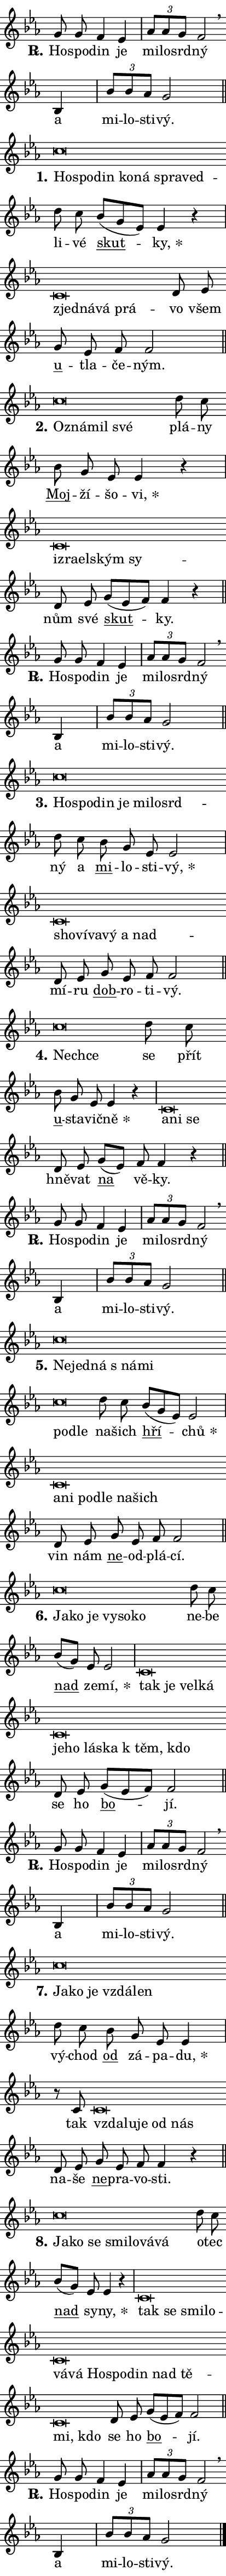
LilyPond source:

\version "2.22.1"
\header { tagline = "" }
\paper {
  indent = 0\cm
  top-margin = 0\cm
  right-margin = 0\cm
  bottom-margin = 0\cm
  left-margin = 0\cm
  paper-width = 7\cm
  page-breaking = #ly:one-page-breaking
  system-system-spacing.basic-distance = #11
  score-system-spacing.basic-distance = #11
  ragged-last = ##f
}


%% Author: Thomas Morley
%% https://lists.gnu.org/archive/html/lilypond-user/2020-05/msg00002.html
#(define (line-position grob)
"Returns position of @var[grob} in current system:
   @code{'start}, if at first time-step
   @code{'end}, if at last time-step
   @code{'middle} otherwise
"
  (let* ((col (ly:item-get-column grob))
         (ln (ly:grob-object col 'left-neighbor))
         (rn (ly:grob-object col 'right-neighbor))
         (col-to-check-left (if (ly:grob? ln) ln col))
         (col-to-check-right (if (ly:grob? rn) rn col))
         (break-dir-left
           (and
             (ly:grob-property col-to-check-left 'non-musical #f)
             (ly:item-break-dir col-to-check-left)))
         (break-dir-right
           (and
             (ly:grob-property col-to-check-right 'non-musical #f)
             (ly:item-break-dir col-to-check-right))))
        (cond ((eqv? 1 break-dir-left) 'start)
              ((eqv? -1 break-dir-right) 'end)
              (else 'middle))))

#(define (tranparent-at-line-position vctor)
  (lambda (grob)
  "Relying on @code{line-position} select the relevant enry from @var{vctor}.
Used to determine transparency,"
    (case (line-position grob)
      ((end) (not (vector-ref vctor 0)))
      ((middle) (not (vector-ref vctor 1)))
      ((start) (not (vector-ref vctor 2))))))

noteHeadBreakVisibility =
#(define-music-function (break-visibility)(vector?)
"Makes @code{NoteHead}s transparent relying on @var{break-visibility}"
#{
  \override NoteHead.transparent =
    #(tranparent-at-line-position break-visibility)
#})

#(define delete-ledgers-for-transparent-note-heads
  (lambda (grob)
    "Reads whether a @code{NoteHead} is transparent.
If so this @code{NoteHead} is removed from @code{'note-heads} from
@var{grob}, which is supposed to be @code{LedgerLineSpanner}.
As a result ledgers are not printed for this @code{NoteHead}"
    (let* ((nhds-array (ly:grob-object grob 'note-heads))
           (nhds-list
             (if (ly:grob-array? nhds-array)
                 (ly:grob-array->list nhds-array)
                 '()))
           ;; Relies on the transparent-property being done before
           ;; Staff.LedgerLineSpanner.after-line-breaking is executed.
           ;; This is fragile ...
           (to-keep
             (remove
               (lambda (nhd)
                 (ly:grob-property nhd 'transparent #f))
               nhds-list)))
      ;; TODO find a better method to iterate over grob-arrays, similiar
      ;; to filter/remove etc for lists
      ;; For now rebuilt from scratch
      (set! (ly:grob-object grob 'note-heads)  '())
      (for-each
        (lambda (nhd)
          (ly:pointer-group-interface::add-grob grob 'note-heads nhd))
        to-keep))))

hideNotes = {
  \noteHeadBreakVisibility #begin-of-line-visible
}
unHideNotes = {
  \noteHeadBreakVisibility #all-visible
}

% work-around for resetting accidentals
% https://lilypond.org/doc/v2.23/Documentation/notation/displaying-rhythms#unmetered-music
cadenzaMeasure = {
  \cadenzaOff
  \partial 1024 s1024
  \cadenzaOn
}

#(define-markup-command (accent layout props text) (markup?)
  "Underline accented syllable"
  (interpret-markup layout props
    #{\markup \override #'(offset . 4.3) \underline { #text }#}))

responsum = \markup \concat {
  "R" \hspace #-1.05 \path #0.1 #'((moveto 0 0.07) (lineto 0.9 0.8)) \hspace #0.05 "."
}

\layout {
    \context {
        \Staff
        \remove "Time_signature_engraver"
        \override LedgerLineSpanner.after-line-breaking = #delete-ledgers-for-transparent-note-heads
    }
    \context {
        \Voice {
            \override NoteHead.output-attributes = #'((class . "notehead"))
            \override Hairpin.height = #0.55
        }
    }
    \context {
        \Lyrics {
            \override StanzaNumber.output-attributes = #'((class . "stanzanumber"))
            \override LyricSpace.minimum-distance = #0.9
            \override LyricText.font-name = #"TeX Gyre Schola"
            \override LyricText.font-size = 1
            \override StanzaNumber.font-name = #"TeX Gyre Schola Bold"
            \override StanzaNumber.font-size = 1
        }
    }
}

% magnetic-lyrics.ily
%
%   written by
%     Jean Abou Samra <jean@abou-samra.fr>
%     Werner Lemberg <wl@gnu.org>
%
%   adapted by
%     Jiri Hon <jiri.hon@gmail.com>
%
% Version 2022-Apr-15

% https://www.mail-archive.com/lilypond-user@gnu.org/msg149350.html

#(define (Left_hyphen_pointer_engraver context)
   "Collect syllable-hyphen-syllable occurrences in lyrics and store
them in properties.  This engraver only looks to the left.  For
example, if the lyrics input is @code{foo -- bar}, it does the
following.

@itemize @bullet
@item
Set the @code{text} property of the @code{LyricHyphen} grob between
@q{foo} and @q{bar} to @code{foo}.

@item
Set the @code{left-hyphen} property of the @code{LyricText} grob with
text @q{foo} to the @code{LyricHyphen} grob between @q{foo} and
@q{bar}.
@end itemize

Use this auxiliary engraver in combination with the
@code{lyric-@/text::@/apply-@/magnetic-@/offset!} hook."
   (let ((hyphen #f)
         (text #f))
     (make-engraver
      (acknowledgers
       ((lyric-syllable-interface engraver grob source-engraver)
        (set! text grob)))
      (end-acknowledgers
       ((lyric-hyphen-interface engraver grob source-engraver)
        ;(when (not (grob::has-interface grob 'lyric-space-interface))
          (set! hyphen grob)));)
      ((stop-translation-timestep engraver)
       (when (and text hyphen)
         (ly:grob-set-object! text 'left-hyphen hyphen))
       (set! text #f)
       (set! hyphen #f)))))

#(define (lyric-text::apply-magnetic-offset! grob)
   "If the space between two syllables is less than the value in
property @code{LyricText@/.details@/.squash-threshold}, move the right
syllable to the left so that it gets concatenated with the left
syllable.

Use this function as a hook for
@code{LyricText@/.after-@/line-@/breaking} if the
@code{Left_@/hyphen_@/pointer_@/engraver} is active."
   (let ((hyphen (ly:grob-object grob 'left-hyphen #f)))
     (when hyphen
       (let ((left-text (ly:spanner-bound hyphen LEFT)))
         (when (grob::has-interface left-text 'lyric-syllable-interface)
           (let* ((common (ly:grob-common-refpoint grob left-text X))
                  (this-x-ext (ly:grob-extent grob common X))
                  (left-x-ext
                   (begin
                     ;; Trigger magnetism for left-text.
                     (ly:grob-property left-text 'after-line-breaking)
                     (ly:grob-extent left-text common X)))
                  ;; `delta` is the gap width between two syllables.
                  (delta (- (interval-start this-x-ext)
                            (interval-end left-x-ext)))
                  (details (ly:grob-property grob 'details))
                  (threshold (assoc-get 'squash-threshold details 0.2)))
             (when (< delta threshold)
               (let* (;; We have to manipulate the input text so that
                      ;; ligatures crossing syllable boundaries are not
                      ;; disabled.  For languages based on the Latin
                      ;; script this is essentially a beautification.
                      ;; However, for non-Western scripts it can be a
                      ;; necessity.
                      (lt (ly:grob-property left-text 'text))
                      (rt (ly:grob-property grob 'text))
                      (is-space (grob::has-interface hyphen 'lyric-space-interface))
                      (space (if is-space " " ""))
                      (space-markup (grob-interpret-markup grob " "))
                      (space-size (interval-length (ly:stencil-extent space-markup X)))
                      (extra-delta (if is-space space-size 0))
                      ;; Append new syllable.
                      (ltrt-space (if (and (string? lt) (string? rt))
                                (string-append lt space rt)
                                (make-concat-markup (list lt space rt))))
                      ;; Right-align `ltrt` to the right side.
                      (ltrt-space-markup (grob-interpret-markup
                               grob
                               (make-translate-markup
                                (cons (interval-length this-x-ext) 0)
                                (make-right-align-markup ltrt-space)))))
                 (begin
                   ;; Don't print `left-text`.
                   (ly:grob-set-property! left-text 'stencil #f)
                   ;; Set text and stencil (which holds all collected
                   ;; syllables so far) and shift it to the left.
                   (ly:grob-set-property! grob 'text ltrt-space)
                   (ly:grob-set-property! grob 'stencil ltrt-space-markup)
                   (ly:grob-translate-axis! grob (- (- delta extra-delta)) X))))))))))


#(define (lyric-hyphen::displace-bounds-first grob)
   ;; Make very sure this callback isn't triggered too early.
   (let ((left (ly:spanner-bound grob LEFT))
         (right (ly:spanner-bound grob RIGHT)))
     (ly:grob-property left 'after-line-breaking)
     (ly:grob-property right 'after-line-breaking)
     (ly:lyric-hyphen::print grob)))

squashThreshold = #0.4

\layout {
  \context {
    \Lyrics
    \consists #Left_hyphen_pointer_engraver
    \override LyricText.after-line-breaking =
      #lyric-text::apply-magnetic-offset!
    \override LyricHyphen.stencil = #lyric-hyphen::displace-bounds-first
    \override LyricText.details.squash-threshold = \squashThreshold
    \override LyricHyphen.minimum-distance = 0
    \override LyricHyphen.minimum-length = \squashThreshold
  }
}

squash = \override LyricText.details.squash-threshold = 9999
unSquash = \override LyricText.details.squash-threshold = \squashThreshold

left = \override LyricText.self-alignment-X = #LEFT
unLeft = \revert LyricText.self-alignment-X

starOffset = #(lambda (grob) 
                (let ((x_offset (ly:self-alignment-interface::aligned-on-x-parent grob)))
                  (if (= x_offset 0) 0 (+ x_offset 1.2))))

star = #(define-music-function (syllable)(string?)
"Append star separator at the end of a syllable"
#{
  \once \override LyricText.X-offset = #starOffset
  \lyricmode { \markup {
    #syllable
    \override #'((font-name . "TeX Gyre Schola Bold")) \hspace #0.2 \lower #0.65 \larger "*"
  } }
#})

starAccent = #(define-music-function (syllable)(string?)
"Append star separator at the end of a syllable and make accent"
#{
  \once \override LyricText.X-offset = #starOffset
  \lyricmode { \markup {
    \accent #syllable
    \override #'((font-name . "TeX Gyre Schola Bold")) \hspace #0.2 \lower #0.65 \larger "*"
  } }
#})

breath = #(define-music-function (syllable)(string?)
"Append breathing indicator at the end of a syllable"
#{
  \lyricmode { \markup { #syllable "+" } }
#})

optionalBreath = #(define-music-function (syllable)(string?)
"Append optional breathing indicator at the end of a syllable"
#{
  \lyricmode { \markup { #syllable "(+)" } }
#})


\score {
    <<
        \new Voice = "melody" { \cadenzaOn \key es \major \relative { g'8 g f4 es \cadenzaMeasure \bar "|" \tuplet 3/2 { as8[ as g] } f2 \breathe \bar "" bes,4 \cadenzaMeasure \bar "|" \tuplet 3/2 {bes'8[ bes as] } g2 \cadenzaMeasure \bar "||" \break }
\relative { c''\breve*1/16 \hideNotes \breve*1/16 \bar "" \breve*1/16 \bar "" \breve*1/16 \bar "" \breve*1/16 \bar "" \breve*1/16 \breve*1/16 \bar "" \unHideNotes d8 c \bar "" bes[( g es)] es4 r \cadenzaMeasure \bar "|" c\breve*1/16 \hideNotes \breve*1/16 \bar "" \breve*1/16 \breve*1/16 \bar "" \unHideNotes d8 es \bar "" g es f f2 \cadenzaMeasure \bar "||" \break }
\relative { c''\breve*1/16 \hideNotes \breve*1/16 \bar "" \breve*1/16 \breve*1/16 \bar "" \unHideNotes d8 c \bar "" bes g es es4 r \cadenzaMeasure \bar "|" c\breve*1/16 \hideNotes \breve*1/16 \bar "" \breve*1/16 \bar "" \breve*1/16 \breve*1/16 \bar "" \unHideNotes d8 es \bar "" g[( es f)] f4 r \cadenzaMeasure \bar "||" \break }
\relative { g'8 g f4 es \cadenzaMeasure \bar "|" \tuplet 3/2 { as8[ as g] } f2 \breathe \bar "" bes,4 \cadenzaMeasure \bar "|" \tuplet 3/2 {bes'8[ bes as] } g2 \cadenzaMeasure \bar "||" \break }
\relative { c''\breve*1/16 \hideNotes \breve*1/16 \bar "" \breve*1/16 \bar "" \breve*1/16 \bar "" \breve*1/16 \bar "" \breve*1/16 \breve*1/16 \bar "" \unHideNotes d8 c \bar "" bes g es es2 \cadenzaMeasure \bar "|" c\breve*1/16 \hideNotes \breve*1/16 \bar "" \breve*1/16 \bar "" \breve*1/16 \bar "" \breve*1/16 \breve*1/16 \bar "" \unHideNotes d8 es \bar "" g es f f2 \cadenzaMeasure \bar "||" \break }
\relative { c''\breve*1/16 \hideNotes \breve*1/16 \bar "" \unHideNotes d8 c \bar "" bes g es es4 r \cadenzaMeasure \bar "|" c\breve*1/16 \hideNotes \breve*1/16 \breve*1/16 \bar "" \unHideNotes d8 es \bar "" g[( es)] f f4 r \cadenzaMeasure \bar "||" \break }
\relative { g'8 g f4 es \cadenzaMeasure \bar "|" \tuplet 3/2 { as8[ as g] } f2 \breathe \bar "" bes,4 \cadenzaMeasure \bar "|" \tuplet 3/2 {bes'8[ bes as] } g2 \cadenzaMeasure \bar "||" \break }
\relative { c''\breve*1/16 \hideNotes \breve*1/16 \bar "" \breve*1/16 \bar "" \breve*1/16 \bar "" \breve*1/16 \bar "" \breve*1/16 \breve*1/16 \bar "" \unHideNotes d8 c \bar "" bes[( g es)] es2 \cadenzaMeasure \bar "|" c\breve*1/16 \hideNotes \breve*1/16 \bar "" \breve*1/16 \bar "" \breve*1/16 \bar "" \breve*1/16 \breve*1/16 \bar "" \unHideNotes d8 es \bar "" g es f f2 \cadenzaMeasure \bar "||" \break }
\relative { c''\breve*1/16 \hideNotes \breve*1/16 \bar "" \breve*1/16 \bar "" \breve*1/16 \bar "" \breve*1/16 \breve*1/16 \bar "" \unHideNotes d8 c \bar "" bes[( g)] es es2 \cadenzaMeasure \bar "|" c\breve*1/16 \hideNotes \breve*1/16 \bar "" \breve*1/16 \bar "" \breve*1/16 \bar "" \breve*1/16 \bar "" \breve*1/16 \bar "" \breve*1/16 \bar "" \breve*1/16 \bar "" \breve*1/16 \breve*1/16 \bar "" \unHideNotes d8 es \bar "" g[( es f)] f2 \cadenzaMeasure \bar "||" \break }
\relative { g'8 g f4 es \cadenzaMeasure \bar "|" \tuplet 3/2 { as8[ as g] } f2 \breathe \bar "" bes,4 \cadenzaMeasure \bar "|" \tuplet 3/2 {bes'8[ bes as] } g2 \cadenzaMeasure \bar "||" \break }
\relative { c''\breve*1/16 \hideNotes \breve*1/16 \bar "" \breve*1/16 \bar "" \breve*1/16 \breve*1/16 \bar "" \unHideNotes d8 c \bar "" bes g es es4 \cadenzaMeasure \bar "|" r8 c8 c\breve*1/16 \hideNotes \breve*1/16 \bar "" \breve*1/16 \bar "" \breve*1/16 \breve*1/16 \bar "" \unHideNotes d8 es \bar "" g es f f4 r \cadenzaMeasure \bar "||" \break }
\relative { c''\breve*1/16 \hideNotes \breve*1/16 \bar "" \breve*1/16 \bar "" \breve*1/16 \bar "" \breve*1/16 \bar "" \breve*1/16 \breve*1/16 \bar "" \unHideNotes d8 c \bar "" bes[( g)] es es4 r \cadenzaMeasure \bar "|" c\breve*1/16 \hideNotes \breve*1/16 \bar "" \breve*1/16 \bar "" \breve*1/16 \bar "" \breve*1/16 \bar "" \breve*1/16 \bar "" \breve*1/16 \bar "" \breve*1/16 \bar "" \breve*1/16 \bar "" \breve*1/16 \bar "" \breve*1/16 \bar "" \breve*1/16 \breve*1/16 \bar "" \unHideNotes d8 es \bar "" g[( es f)] f2 \cadenzaMeasure \bar "||" \break }
\relative { g'8 g f4 es \cadenzaMeasure \bar "|" \tuplet 3/2 { as8[ as g] } f2 \breathe \bar "" bes,4 \cadenzaMeasure \bar "|" \tuplet 3/2 {bes'8[ bes as] } g2 \cadenzaMeasure \bar "||" \break } \bar "|." }
        \new Lyrics \lyricsto "melody" { \lyricmode { \set stanza = \responsum
Ho -- spo -- din je mi -- lo -- srd -- ný a mi -- lo -- sti -- vý.
\set stanza = "1."
\left Ho -- \squash spo -- din ko -- ná spra -- ved -- \unLeft \unSquash li -- vé \markup \accent skut -- \star ky, \left zjed -- \squash ná -- vá prá -- \unLeft \unSquash vo všem \markup \accent u -- tla -- če -- ným.
\set stanza = "2."
\left Oz -- \squash ná -- mil své \unLeft \unSquash plá -- ny \markup \accent Moj -- ží -- šo -- \star vi, \left iz -- \squash ra -- el -- ským sy -- \unLeft \unSquash nům své \markup \accent skut -- ky.
\set stanza = \responsum
Ho -- spo -- din je mi -- lo -- srd -- ný a mi -- lo -- sti -- vý.
\set stanza = "3."
\left Ho -- \squash spo -- din je mi -- lo -- srd -- \unLeft \unSquash ný a \markup \accent mi -- lo -- sti -- \star vý, \left sho -- \squash ví -- va -- vý a nad -- \unLeft \unSquash mí -- ru \markup \accent dob -- ro -- ti -- vý.
\set stanza = "4."
\left Nech -- \squash ce \unLeft \unSquash se přít \markup \accent u -- sta -- vič -- \star ně \left a -- \squash ni se \unLeft \unSquash hně -- vat \markup \accent na vě -- ky.
\set stanza = \responsum
Ho -- spo -- din je mi -- lo -- srd -- ný a mi -- lo -- sti -- vý.
\set stanza = "5."
\left Ne -- \squash jed -- ná "s ná" -- mi pod -- le \unLeft \unSquash na -- šich \markup \accent hří -- \star chů \left a -- \squash ni pod -- le na -- šich \unLeft \unSquash vin nám \markup \accent ne -- od -- plá -- cí.
\set stanza = "6."
\left Ja -- \squash ko je vy -- so -- ko \unLeft \unSquash ne -- be \markup \accent nad ze -- \star mí, \left tak \squash je vel -- ká je -- ho lá -- ska "k těm," kdo \unLeft \unSquash se ho \markup \accent bo -- jí.
\set stanza = \responsum
Ho -- spo -- din je mi -- lo -- srd -- ný a mi -- lo -- sti -- vý.
\set stanza = "7."
\left Ja -- \squash ko je vzdá -- len \unLeft \unSquash vý -- chod \markup \accent od zá -- pa -- \star du, tak \left vzda -- \squash lu -- je od nás \unLeft \unSquash na -- še \markup \accent ne -- pra -- vo -- sti.
\set stanza = "8."
\left Ja -- \squash ko se smi -- lo -- vá -- vá \unLeft \unSquash o -- tec \markup \accent nad sy -- \star ny, \left tak \squash se smi -- lo -- vá -- vá Ho -- spo -- din nad tě -- mi, kdo \unLeft \unSquash se ho \markup \accent bo -- jí.
\set stanza = \responsum
Ho -- spo -- din je mi -- lo -- srd -- ný a mi -- lo -- sti -- vý. } }
    >>
    \layout {}
}
